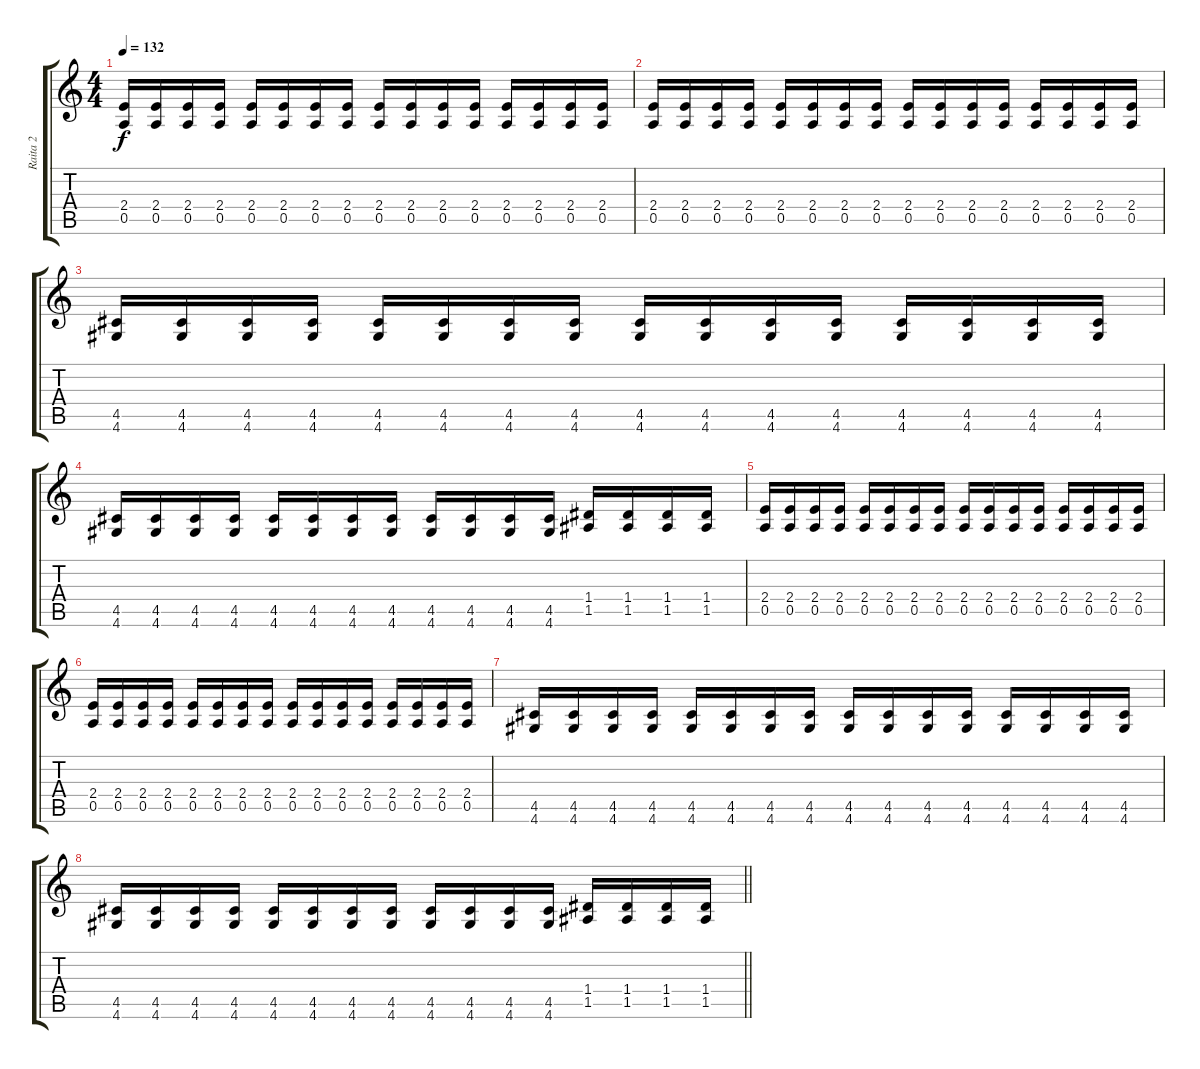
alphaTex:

\track ("Raita 2" "Raita 2") {instrument distortionguitar}
\staff {score tabs}
\tuning (E4 B3 G3 D3 A2 E2) {hide}
\ts (4 4)
\tempo 132
\clef g2
\ks c
(2.4 0.5).16{dy f} (2.4 0.5).16 (2.4 0.5).16 (2.4 0.5).16 (2.4 0.5).16 (2.4 0.5).16 (2.4 0.5).16 (2.4 0.5).16 (2.4 0.5).16 (2.4 0.5).16 (2.4 0.5).16 (2.4 0.5).16 (2.4 0.5).16 (2.4 0.5).16 (2.4 0.5).16 (2.4 0.5).16 |
(2.4 0.5).16 (2.4 0.5).16 (2.4 0.5).16 (2.4 0.5).16 (2.4 0.5).16 (2.4 0.5).16 (2.4 0.5).16 (2.4 0.5).16 (2.4 0.5).16 (2.4 0.5).16 (2.4 0.5).16 (2.4 0.5).16 (2.4 0.5).16 (2.4 0.5).16 (2.4 0.5).16 (2.4 0.5).16 |
(4.5 4.6).16 (4.5 4.6).16 (4.5 4.6).16 (4.5 4.6).16 (4.5 4.6).16 (4.5 4.6).16 (4.5 4.6).16 (4.5 4.6).16 (4.5 4.6).16 (4.5 4.6).16 (4.5 4.6).16 (4.5 4.6).16 (4.5 4.6).16 (4.5 4.6).16 (4.5 4.6).16 (4.5 4.6).16 |
(4.5 4.6).16 (4.5 4.6).16 (4.5 4.6).16 (4.5 4.6).16 (4.5 4.6).16 (4.5 4.6).16 (4.5 4.6).16 (4.5 4.6).16 (4.5 4.6).16 (4.5 4.6).16 (4.5 4.6).16 (4.5 4.6).16 (1.4 1.5).16 (1.4 1.5).16 (1.4 1.5).16 (1.4 1.5).16 |
(2.4 0.5).16 (2.4 0.5).16 (2.4 0.5).16 (2.4 0.5).16 (2.4 0.5).16 (2.4 0.5).16 (2.4 0.5).16 (2.4 0.5).16 (2.4 0.5).16 (2.4 0.5).16 (2.4 0.5).16 (2.4 0.5).16 (2.4 0.5).16 (2.4 0.5).16 (2.4 0.5).16 (2.4 0.5).16 |
(2.4 0.5).16 (2.4 0.5).16 (2.4 0.5).16 (2.4 0.5).16 (2.4 0.5).16 (2.4 0.5).16 (2.4 0.5).16 (2.4 0.5).16 (2.4 0.5).16 (2.4 0.5).16 (2.4 0.5).16 (2.4 0.5).16 (2.4 0.5).16 (2.4 0.5).16 (2.4 0.5).16 (2.4 0.5).16 |
(4.5 4.6).16 (4.5 4.6).16 (4.5 4.6).16 (4.5 4.6).16 (4.5 4.6).16 (4.5 4.6).16 (4.5 4.6).16 (4.5 4.6).16 (4.5 4.6).16 (4.5 4.6).16 (4.5 4.6).16 (4.5 4.6).16 (4.5 4.6).16 (4.5 4.6).16 (4.5 4.6).16 (4.5 4.6).16 |
\barLineRight lightlight
(4.5 4.6).16 (4.5 4.6).16 (4.5 4.6).16 (4.5 4.6).16 (4.5 4.6).16 (4.5 4.6).16 (4.5 4.6).16 (4.5 4.6).16 (4.5 4.6).16 (4.5 4.6).16 (4.5 4.6).16 (4.5 4.6).16 (1.4 1.5).16 (1.4 1.5).16 (1.4 1.5).16 (1.4 1.5).16
